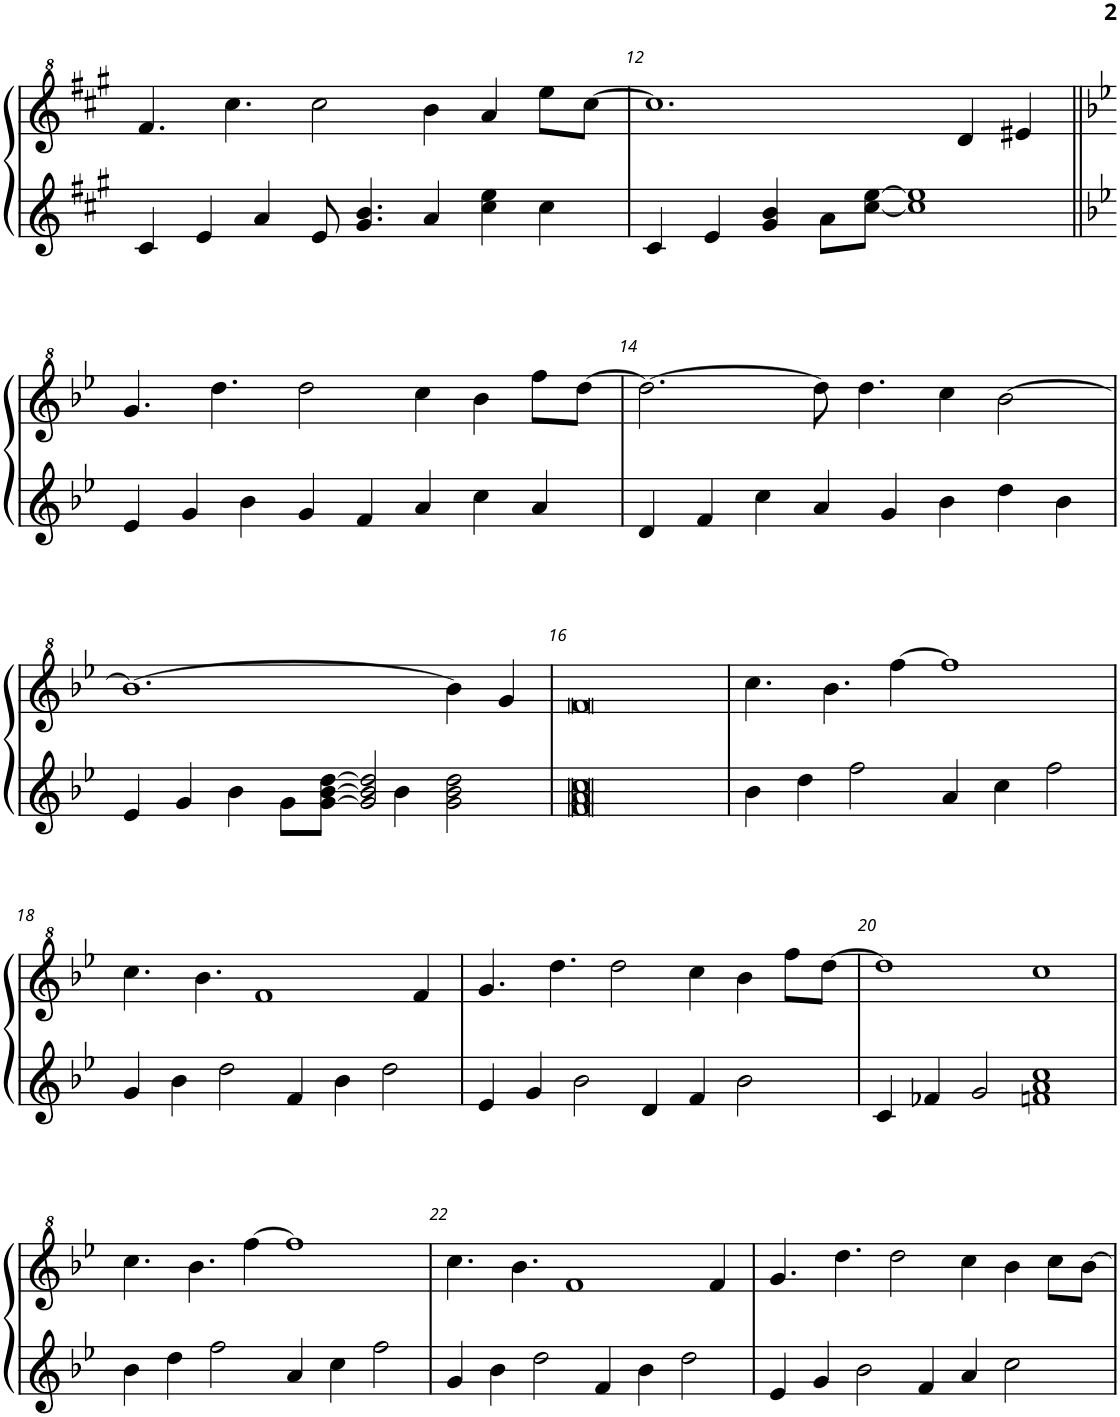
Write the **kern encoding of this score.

**kern	**kern
*part2	*part1
*staff2	*staff1
*I"Piano 2	*I"Piano, Right
*I'Pno	*I'Pno
!!LO:PB:g=z
*clefG2	*clefG^2
*k[f#c#g#]	*k[f#c#g#]
*M8/4	*M8/4
=11	=11
4c#/	4.ff#/
4e/	.
.	4.ccc#\
4a/	.
8e/	2ccc#\
4.g#/ 4.b/	.
4a/	4bb\
4cc#\ 4ee\	4aa/
4cc#\	8eee\L
.	[8ccc#\J
=12	=12
4c#/	1.ccc#]
4e/	.
4g#/ 4b/	.
8a\L	.
[8cc#\ [8ee\J	.
1cc#] 1ee]	.
.	4dd/
.	4ee#X/
!!LO:LB:g=z
=13||	=13||
*k[b-e-]	*k[b-e-]
4e-/	4.gg/
4g/	.
.	4.ddd\
4b-\	.
4g/	2ddd\
4f/	.
4a/	4ccc\
4cc\	4bb-\
4a/	8fff\L
.	[8ddd\J
=14	=14
4d/	2.ddd\_
4f/	.
4cc\	.
4a/	8ddd\]
.	4.ddd\
4g/	.
4b-\	4ccc\
4dd\	[2bb-\
4b-\	.
!!LO:LB:g=z
=15	=15
*^	*
4e-/	4ryy	1.bb-_
*v	*v	*
4g/	.
4b-\	.
8g\L	.
[8g\ [8b-\ [8dd\J	.
2g/] 2b-/] 2dd/]	.
*^	*
.	4b-\	.
2g\ 2b-\ 2dd\	2ryy	4bb-\]
.	.	4gg/
*v	*v	*
=16	=16
0f 0a 0cc	0ff
=17	=17
4b-\	4.ccc\
4dd\	.
.	4.bb-\
2ff\	.
.	[4fff\
4a/	1fff]
4cc\	.
2ff\	.
!!LO:LB:g=z
=18	=18
4g/	4.ccc\
4b-\	.
.	4.bb-\
2dd\	.
.	1ff
4f/	.
4b-\	.
2dd\	.
.	4ff/
=19	=19
4e-/	4.gg/
4g/	.
.	4.ddd\
2b-\	.
.	2ddd\
4d/	.
4f/	4ccc\
2b-\	4bb-\
.	8fff\L
.	[8ddd\J
=20	=20
4c/	1ddd]
4f-X/	.
2g/	.
1fn 1a 1cc	1ccc
!!LO:LB:g=z
=21	=21
4b-\	4.ccc\
4dd\	.
.	4.bb-\
2ff\	.
.	[4fff\
4a/	1fff]
4cc\	.
2ff\	.
=22	=22
4g/	4.ccc\
4b-\	.
.	4.bb-\
2dd\	.
.	1ff
4f/	.
4b-\	.
2dd\	.
.	4ff/
=23	=23
4e-/	4.gg/
4g/	.
.	4.ddd\
2b-\	.
.	2ddd\
4f/	.
4a/	4ccc\
2cc\	4bb-\
.	8ccc\L
.	[8bb-\J
=	=
*-	*-
